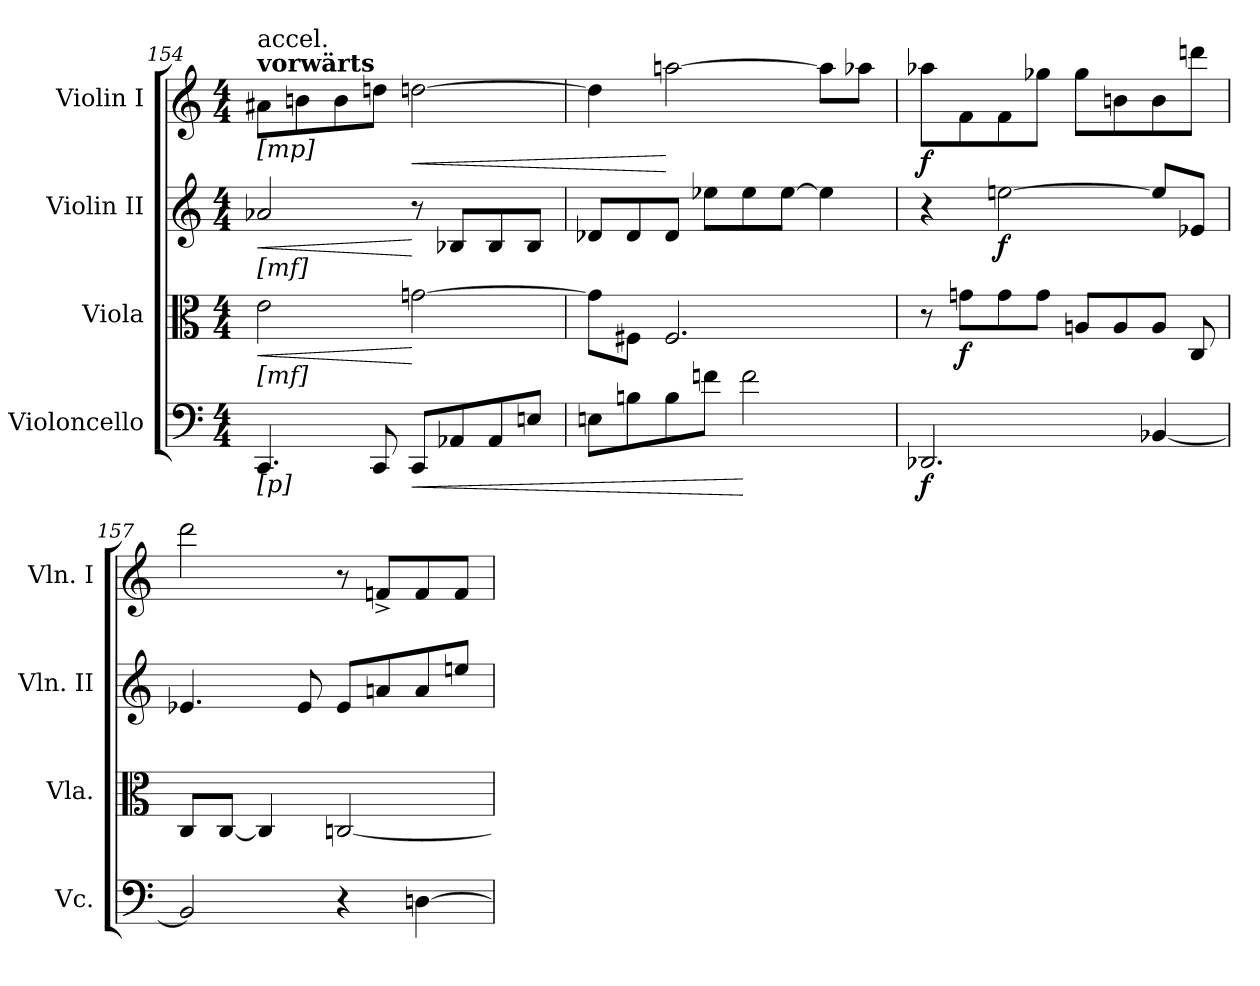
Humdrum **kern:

**kern	**dynam	**kern	**dynam	**kern	**dynam	**kern	**dynam
*part4	*part4	*part3	*part3	*part2	*part2	*part1	*part1
*staff4	*staff4	*staff3	*staff3	*staff2	*staff2	*staff1	*staff1
*I"Violoncello	*	*I"Viola	*	*I"Violin II	*	*I"Violin I	*
*I'Vc.	*	*I'Vla.	*	*I'Vln. II	*	*I'Vln. I	*
!!LO:PB:g=z
*clefF4	*	*clefC3	*	*clefG2	*	*clefG2	*
*k[]	*	*k[]	*	*k[]	*	*k[]	*
*C:	*	*C:	*	*C:	*	*C:	*
*M4/4	*	*M4/4	*	*M4/4	*	*M4/4	*
*MM126	*	*MM126	*	*MM126	*	*MM126	*
=154	=154	=154	=154	=154	=154	=154	=154
!	!	!	!	!	!	!LO:TX:b:t=[mp]	!
!	!	!	!	!	!	!LO:TX:a:B:t=vorwärts	!
!	!	!	!	!	!	!LO:TX:t=accel.	!
!	!	!	!	!LO:TX:b:t=[mf]	!	!	!
!	!	!LO:TX:b:t=[mf]	!	!	!	!	!
!LO:TX:b:t=[p]	!	!	!	!	!	!	!
!	!	!	!LO:HP:b	!	!	!	!
!	!	!	!LO:HP:n=1:b	!	!LO:HP:b	!	!
4.CCi/	.	2ei\	< >	(2a-Xi/	<	8a#Xi\L	.
.	.	.	.	.	.	8bni\	.
.	.	.	.	.	.	8bi\	.
8CCi/	.	.	.	.	.	8ddni\J	.
!	!LO:HP:b	!	!	!	!	!	!LO:HP:b
8CCi/L	<	[>2gni\	[	8r	[	[>2ddni\	<
8AA-Xi/	.	.	.	8B-Xi/L	.	.	.
8AA-i/	.	.	.	8B-i/	.	.	.
8Eni/J	.	.	.	8B-i/J	.	.	.
.	.	.	]	.	.	.	.
=155	=155	=155	=155	=155	=155	=155	=155
8Eni\L	.	8gi\L]	.	8d-Xi/L	.	4ddi\]	.
8Bni\	.	8F#Xi\J	.	8d-i/	.	.	.
8Bi\	.	2.F#i/	.	8d-i/J	.	[>2aani\	[
8fni\J	.	.	.	8ee-Xi\L	.	.	.
2fi\	[	.	.	8ee-i\	.	.	.
.	.	.	.	[>8ee-i\J	.	.	.
.	.	.	.	4ee-i\]	.	8aai\L]	.
.	.	.	.	.	.	8aa-Xi\J	.
=156	=156	=156	=156	=156	=156	=156	=156
2.DD-Xi/	f	8r	.	4r	.	8aa-Xi\L	f
.	.	8gni\L	f	.	.	8fi\	.
.	.	8gi\	.	[>2eeni\	f	8fi\	.
.	.	8gi\J	.	.	.	8gg-Xi\J	.
.	.	8Ani/L	.	.	.	8gg-i\L	.
.	.	8Ai/	.	.	.	8bni\	.
[<4BB-Xi/	.	8Ai/J	.	8eei/L]	.	8bi\	.
.	.	8Ci/	.	8e-Xi/J	.	8dddni\J	.
=157	=157	=157	=157	=157	=157	=157	=157
2BB-i/]	.	8Ci/L	.	4.e-Xi/	.	2dddi\	.
.	.	[<8Ci/J	.	.	.	.	.
.	.	4Ci/]	.	.	.	.	.
.	.	.	.	8e-i/	.	.	.
4r	.	[<2Cni/	.	8e-i/L	.	8r	.
.	.	.	.	8ani/	.	8fn^i/L	.
*	*	*	*	*	*	*MM174	*
[>4Dni\	.	.	.	8ai/	.	8fi/	.
.	.	.	.	8eeni/J	.	8fi/J	.
=	=	=	=	=	=	=	=
*-	*-	*-	*-	*-	*-	*-	*-
